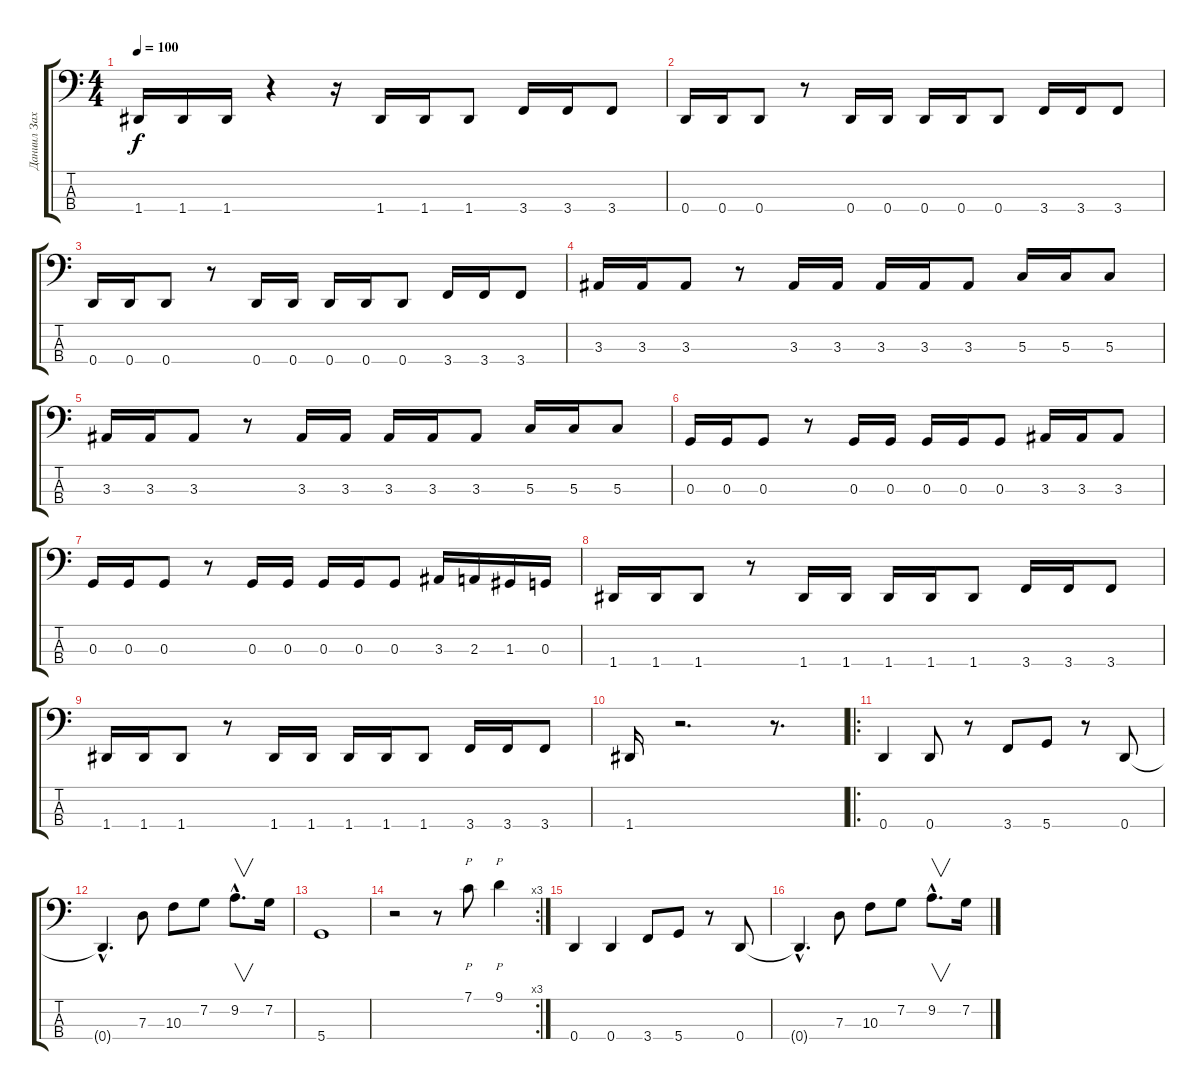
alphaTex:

\track ("Даниил Захаренков" "Даниил Зах") {instrument electricbasspick}
\staff {score tabs}
\tuning (F2 C2 G1 D1) {hide}
\ts (4 4)
\tempo 100
\clef f4
\ks c
1.4.16{dy f} 1.4.16 1.4.16 r.4 r.16 1.4.16 1.4.16 1.4.8 3.4.16 3.4.16 3.4.8 |
0.4.16 0.4.16 0.4.8 r.8 0.4.16 0.4.16 0.4.16 0.4.16 0.4.8 3.4.16 3.4.16 3.4.8 |
0.4.16 0.4.16 0.4.8 r.8 0.4.16 0.4.16 0.4.16 0.4.16 0.4.8 3.4.16 3.4.16 3.4.8 |
3.3.16 3.3.16 3.3.8 r.8 3.3.16 3.3.16 3.3.16 3.3.16 3.3.8 5.3.16 5.3.16 5.3.8 |
3.3.16 3.3.16 3.3.8 r.8 3.3.16 3.3.16 3.3.16 3.3.16 3.3.8 5.3.16 5.3.16 5.3.8 |
0.3.16 0.3.16 0.3.8 r.8 0.3.16 0.3.16 0.3.16 0.3.16 0.3.8 3.3.16 3.3.16 3.3.8 |
0.3.16 0.3.16 0.3.8 r.8 0.3.16 0.3.16 0.3.16 0.3.16 0.3.8 3.3.16 2.3.16 1.3.16 0.3.16 |
1.4.16 1.4.16 1.4.8 r.8 1.4.16 1.4.16 1.4.16 1.4.16 1.4.8 3.4.16 3.4.16 3.4.8 |
1.4.16 1.4.16 1.4.8 r.8 1.4.16 1.4.16 1.4.16 1.4.16 1.4.8 3.4.16 3.4.16 3.4.8 |
1.4.16 r.2{d} r.8{d} |
\ro
0.4.4{instrument electricbassfinger} 0.4.8 r.8 3.4.8 5.4.8 r.8 0.4.8 |
0.4{hac t}.4{d} 7.3.8 10.3.8 7.2.8 9.2{hac}.8{v d} 7.2.16 |
5.4.1 |
\rc 3
r.2 r.8 7.1.8{p instrument slapbass1} 9.1.4{p} |
0.4.4{instrument electricbassfinger} 0.4.4 3.4.8 5.4.8 r.8 0.4.8 |
0.4{hac t}.4{d} 7.3.8 10.3.8 7.2.8 9.2{hac}.8{v d} 7.2.16
